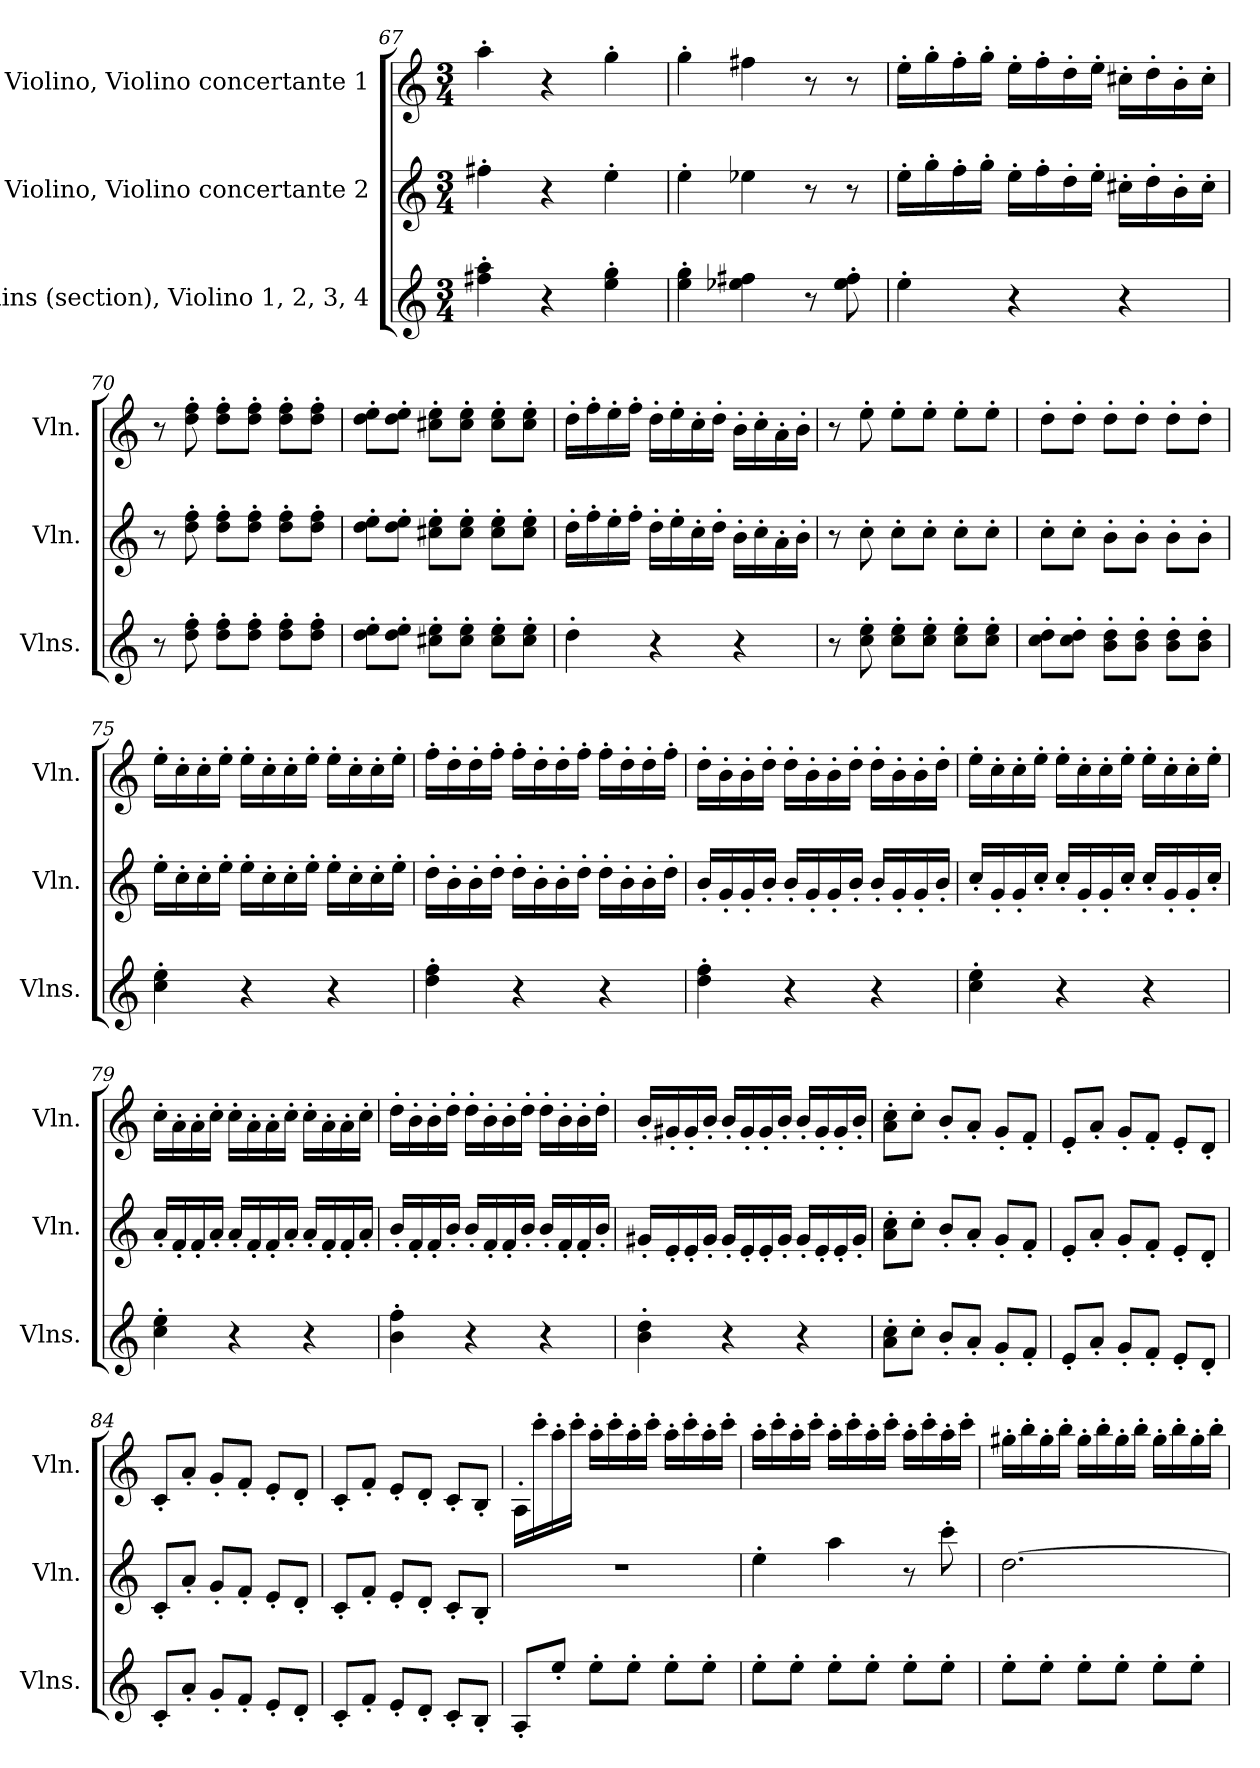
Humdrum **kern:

**kern	**kern	**kern
*part3	*part2	*part1
*staff3	*staff2	*staff1
*I"Violins (section), Violino 1, 2, 3, 4	*I"Violino, Violino concertante 2	*I"Violino, Violino concertante 1
*I'Vlns.	*I'Vln.	*I'Vln.
*clefG2	*clefG2	*clefG2
*k[]	*k[]	*k[]
*M3/4	*M3/4	*M3/4
=67	=67	=67
4ff#X\' 4aa\'	4ff#X'\	4aa'\
4r	4r	4r
4ee\' 4gg\'	4ee'\	4gg'\
=68	=68	=68
4ee\' 4gg\'	4ee'\	4gg'\
4ee-X\ 4ff#X\	4ee-X\	4ff#X\
8r	8r	8r
8ee-\' 8ff#\'	8r	8r
=69	=69	=69
4ee'\	16ee'\LL	16ee'\LL
.	16gg'\	16gg'\
.	16ff'\	16ff'\
.	16gg'\JJ	16gg'\JJ
4r	16ee'\LL	16ee'\LL
.	16ff'\	16ff'\
.	16dd'\	16dd'\
.	16ee'\JJ	16ee'\JJ
4r	16cc#X'\LL	16cc#X'\LL
.	16dd'\	16dd'\
.	16b'\	16b'\
.	16cc#'\JJ	16cc#'\JJ
!!LO:LB:g=z
=70	=70	=70
8r	8r	8r
8dd\' 8ff\'	8dd\' 8ff\'	8dd\' 8ff\'
8dd\' 8ff\'L	8dd\' 8ff\'L	8dd\' 8ff\'L
8dd\' 8ff\'J	8dd\' 8ff\'J	8dd\' 8ff\'J
8dd\' 8ff\'L	8dd\' 8ff\'L	8dd\' 8ff\'L
8dd\' 8ff\'J	8dd\' 8ff\'J	8dd\' 8ff\'J
=71	=71	=71
8dd\' 8ee\'L	8dd\' 8ee\'L	8dd\' 8ee\'L
8dd\' 8ee\'J	8dd\' 8ee\'J	8dd\' 8ee\'J
8cc#X\' 8ee\'L	8cc#X\' 8ee\'L	8cc#X\' 8ee\'L
8cc#\' 8ee\'J	8cc#\' 8ee\'J	8cc#\' 8ee\'J
8cc#\' 8ee\'L	8cc#\' 8ee\'L	8cc#\' 8ee\'L
8cc#\' 8ee\'J	8cc#\' 8ee\'J	8cc#\' 8ee\'J
=72	=72	=72
4dd'\	16dd'\LL	16dd'\LL
.	16ff'\	16ff'\
.	16ee'\	16ee'\
.	16ff'\JJ	16ff'\JJ
4r	16dd'\LL	16dd'\LL
.	16ee'\	16ee'\
.	16cc'\	16cc'\
.	16dd'\JJ	16dd'\JJ
4r	16b'\LL	16b'\LL
.	16cc'\	16cc'\
.	16a'\	16a'\
.	16b'\JJ	16b'\JJ
=73	=73	=73
8r	8r	8r
8cc\' 8ee\'	8cc'\	8ee'\
8cc\' 8ee\'L	8cc'\L	8ee'\L
8cc\' 8ee\'J	8cc'\J	8ee'\J
8cc\' 8ee\'L	8cc'\L	8ee'\L
8cc\' 8ee\'J	8cc'\J	8ee'\J
!!LO:LB:g=z
=74	=74	=74
8cc\' 8dd\'L	8cc'\L	8dd'\L
8cc\' 8dd\'J	8cc'\J	8dd'\J
8b\' 8dd\'L	8b'\L	8dd'\L
8b\' 8dd\'J	8b'\J	8dd'\J
8b\' 8dd\'L	8b'\L	8dd'\L
8b\' 8dd\'J	8b'\J	8dd'\J
=75	=75	=75
4cc\' 4ee\'	16ee'\LL	16ee'\LL
.	16cc'\	16cc'\
.	16cc'\	16cc'\
.	16ee'\JJ	16ee'\JJ
4r	16ee'\LL	16ee'\LL
.	16cc'\	16cc'\
.	16cc'\	16cc'\
.	16ee'\JJ	16ee'\JJ
4r	16ee'\LL	16ee'\LL
.	16cc'\	16cc'\
.	16cc'\	16cc'\
.	16ee'\JJ	16ee'\JJ
=76	=76	=76
4dd\' 4ff\'	16dd'\LL	16ff'\LL
.	16b'\	16dd'\
.	16b'\	16dd'\
.	16dd'\JJ	16ff'\JJ
4r	16dd'\LL	16ff'\LL
.	16b'\	16dd'\
.	16b'\	16dd'\
.	16dd'\JJ	16ff'\JJ
4r	16dd'\LL	16ff'\LL
.	16b'\	16dd'\
.	16b'\	16dd'\
.	16dd'\JJ	16ff'\JJ
!!LO:LB:g=z
=77	=77	=77
4dd\' 4ff\'	16b'/LL	16dd'\LL
.	16g'/	16b'\
.	16g'/	16b'\
.	16b'/JJ	16dd'\JJ
4r	16b'/LL	16dd'\LL
.	16g'/	16b'\
.	16g'/	16b'\
.	16b'/JJ	16dd'\JJ
4r	16b'/LL	16dd'\LL
.	16g'/	16b'\
.	16g'/	16b'\
.	16b'/JJ	16dd'\JJ
=78	=78	=78
4cc\' 4ee\'	16cc'/LL	16ee'\LL
.	16g'/	16cc'\
.	16g'/	16cc'\
.	16cc'/JJ	16ee'\JJ
4r	16cc'/LL	16ee'\LL
.	16g'/	16cc'\
.	16g'/	16cc'\
.	16cc'/JJ	16ee'\JJ
4r	16cc'/LL	16ee'\LL
.	16g'/	16cc'\
.	16g'/	16cc'\
.	16cc'/JJ	16ee'\JJ
=79	=79	=79
4cc\' 4ee\'	16a'/LL	16cc'\LL
.	16f'/	16a'\
.	16f'/	16a'\
.	16a'/JJ	16cc'\JJ
4r	16a'/LL	16cc'\LL
.	16f'/	16a'\
.	16f'/	16a'\
.	16a'/JJ	16cc'\JJ
4r	16a'/LL	16cc'\LL
.	16f'/	16a'\
.	16f'/	16a'\
.	16a'/JJ	16cc'\JJ
!!LO:PB:g=z
=80	=80	=80
4b\' 4ff\'	16b'/LL	16dd'\LL
.	16f'/	16b'\
.	16f'/	16b'\
.	16b'/JJ	16dd'\JJ
4r	16b'/LL	16dd'\LL
.	16f'/	16b'\
.	16f'/	16b'\
.	16b'/JJ	16dd'\JJ
4r	16b'/LL	16dd'\LL
.	16f'/	16b'\
.	16f'/	16b'\
.	16b'/JJ	16dd'\JJ
=81	=81	=81
4b\' 4dd\'	16g#X'/LL	16b'/LL
.	16e'/	16g#X'/
.	16e'/	16g#'/
.	16g#'/JJ	16b'/JJ
4r	16g#'/LL	16b'/LL
.	16e'/	16g#'/
.	16e'/	16g#'/
.	16g#'/JJ	16b'/JJ
4r	16g#'/LL	16b'/LL
.	16e'/	16g#'/
.	16e'/	16g#'/
.	16g#'/JJ	16b'/JJ
=82	=82	=82
8a\' 8cc\'L	8a\' 8cc\'L	8a\' 8cc\'L
8cc'\J	8cc'\J	8cc'\J
8b'/L	8b'/L	8b'/L
8a'/J	8a'/J	8a'/J
8g'/L	8g'/L	8g'/L
8f'/J	8f'/J	8f'/J
=83	=83	=83
8e'/L	8e'/L	8e'/L
8a'/J	8a'/J	8a'/J
8g'/L	8g'/L	8g'/L
8f'/J	8f'/J	8f'/J
8e'/L	8e'/L	8e'/L
8d'/J	8d'/J	8d'/J
!!LO:LB:g=z
=84	=84	=84
8c'/L	8c'/L	8c'/L
8a'/J	8a'/J	8a'/J
8g'/L	8g'/L	8g'/L
8f'/J	8f'/J	8f'/J
8e'/L	8e'/L	8e'/L
8d'/J	8d'/J	8d'/J
=85	=85	=85
8c'/L	8c'/L	8c'/L
8f'/J	8f'/J	8f'/J
8e'/L	8e'/L	8e'/L
8d'/J	8d'/J	8d'/J
8c'/L	8c'/L	8c'/L
8B'/J	8B'/J	8B'/J
=86	=86	=86
8A'/L	2.r	16A'\LL
.	.	16ccc'\
8ee'/J	.	16aa'\
.	.	16ccc'\JJ
8ee'\L	.	16aa'\LL
.	.	16ccc'\
8ee'\J	.	16aa'\
.	.	16ccc'\JJ
8ee'\L	.	16aa'\LL
.	.	16ccc'\
8ee'\J	.	16aa'\
.	.	16ccc'\JJ
=87	=87	=87
8ee'\L	4ee'\	16aa'\LL
.	.	16ccc'\
8ee'\J	.	16aa'\
.	.	16ccc'\JJ
8ee'\L	4aa\	16aa'\LL
.	.	16ccc'\
8ee'\J	.	16aa'\
.	.	16ccc'\JJ
8ee'\L	8r	16aa'\LL
.	.	16ccc'\
8ee'\J	8ccc'\	16aa'\
.	.	16ccc'\JJ
!!LO:LB:g=z
=88	=88	=88
8ee'\L	[2.dd\	16gg#X'\LL
.	.	16bb'\
8ee'\J	.	16gg#'\
.	.	16bb'\JJ
8ee'\L	.	16gg#'\LL
.	.	16bb'\
8ee'\J	.	16gg#'\
.	.	16bb'\JJ
8ee'\L	.	16gg#'\LL
.	.	16bb'\
8ee'\J	.	16gg#'\
.	.	16bb'\JJ
=	=	=
*-	*-	*-
